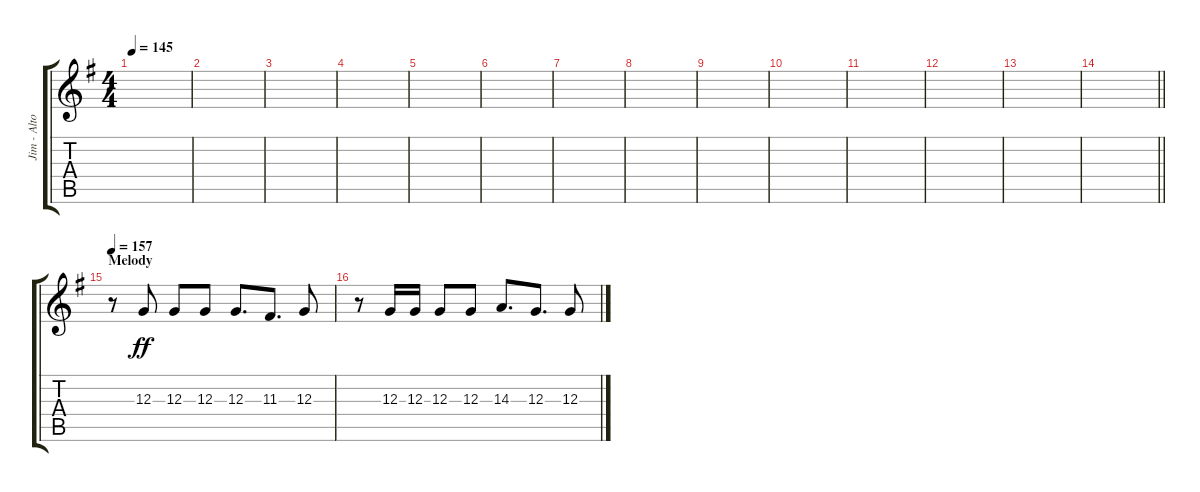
\track ("Jim - Alto Sax" "Jim - Alto") {instrument altosax}
\staff {score tabs}
\tuning (E4 B3 G3 D3 A2 E2) {hide}
\ts (4 4)
\tempo 145
\clef g2
\ks g
|
|
|
|
|
|
|
|
|
|
|
|
|
\barLineRight lightlight
|
\section ("" "Melody")
\tempo 157
r.8 12.3.8{dy ff} 12.3.8 12.3.8 12.3.8{d} 11.3.8{d} 12.3.8 |
r.8 12.3.16 12.3.16 12.3.8 12.3.8 14.3.8{d} 12.3.8{d} 12.3.8
